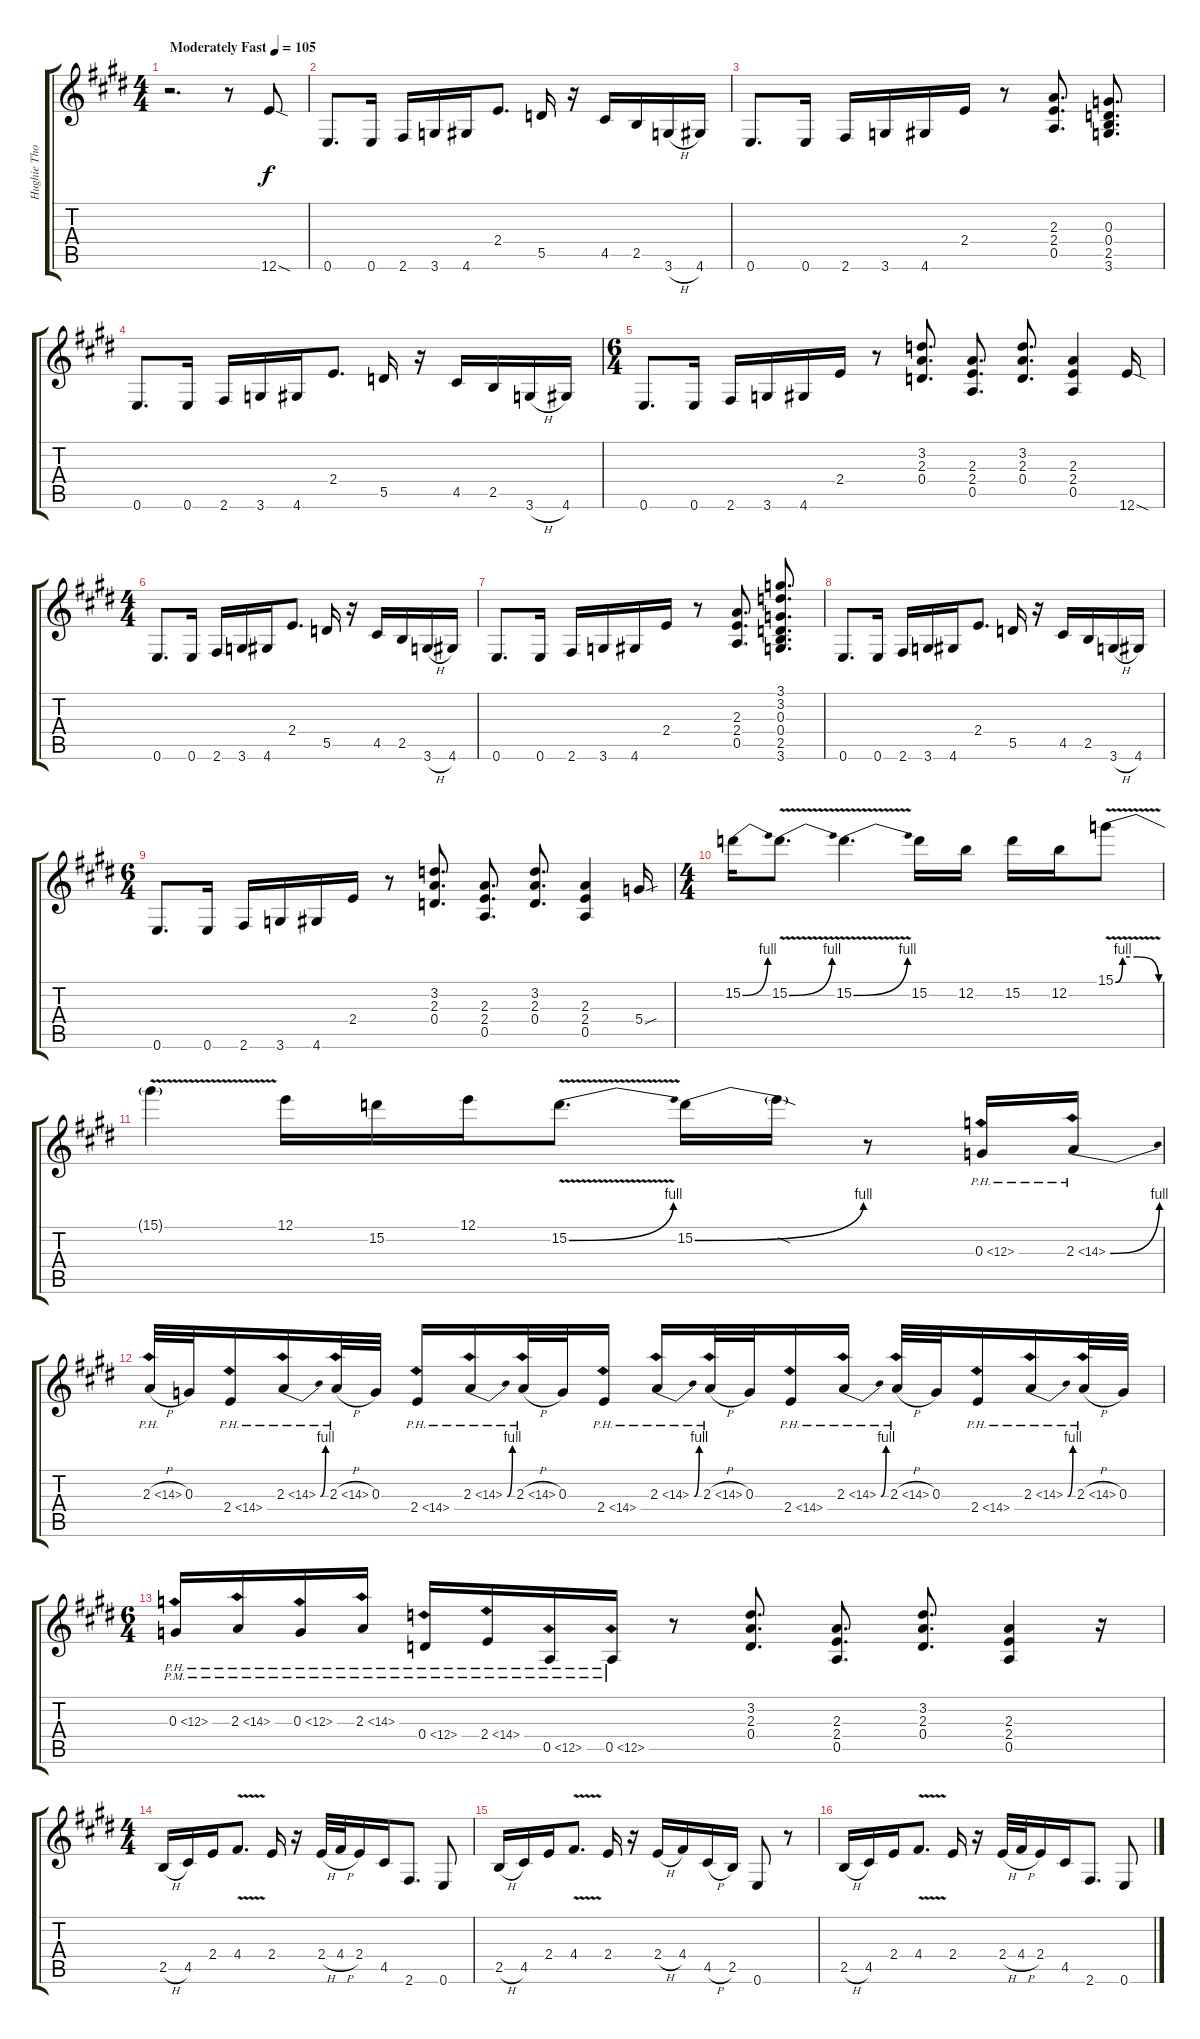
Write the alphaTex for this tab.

\track ("Hughie Thomasson Guitar" "Hughie Tho") {instrument overdrivenguitar}
\staff {score tabs}
\tuning (E4 B3 G3 D3 A2 E2) {hide}
\ts (4 4)
\tempo (105 "Moderately Fast")
\clef g2
\ks e
r.2{d dy f instrument overdrivenguitar} r.8 12.6{sod}.8 |
0.6.8{d} 0.6.16 2.6.16 3.6.16 4.6.16 2.4.8{d} 5.5.16 r.16 4.5.16 2.5.16 3.6{h}.16 4.6.16 |
0.6.8{d} 0.6.16 2.6.16 3.6.16 4.6.16 2.4.16 r.8 (2.3 2.4 0.5).8{d} (0.3 0.4 2.5 3.6).8{d} |
0.6.8{d} 0.6.16 2.6.16 3.6.16 4.6.16 2.4.8{d} 5.5.16 r.16 4.5.16 2.5.16 3.6{h}.16 4.6.16 |
\ts (6 4)
0.6.8{d} 0.6.16 2.6.16 3.6.16 4.6.16 2.4.16 r.8 (3.2 2.3 0.4).8{d} (2.3 2.4 0.5).8{d} (3.2 2.3 0.4).8{d} (2.3 2.4 0.5).4 12.6{sod}.16 |
\ts (4 4)
0.6.8{d} 0.6.16 2.6.16 3.6.16 4.6.16 2.4.8{d} 5.5.16 r.16 4.5.16 2.5.16 3.6{h}.16 4.6.16 |
0.6.8{d} 0.6.16 2.6.16 3.6.16 4.6.16 2.4.16 r.8 (2.3 2.4 0.5).8{d} (3.1 3.2 0.3 0.4 2.5 3.6).8{d} |
0.6.8{d} 0.6.16 2.6.16 3.6.16 4.6.16 2.4.8{d} 5.5.16 r.16 4.5.16 2.5.16 3.6{h}.16 4.6.16 |
\ts (6 4)
0.6.8{d} 0.6.16 2.6.16 3.6.16 4.6.16 2.4.16 r.8 (3.2 2.3 0.4).8{d} (2.3 2.4 0.5).8{d} (3.2 2.3 0.4).8{d} (2.3 2.4 0.5).4 5.4{sou}.16 |
\ts (4 4)
15.2{be (bend 0 0 60 4)}.16{volume 16 balance 8} 15.2{be (bend 0 0 60 4) v}.8{d} 15.2{be (bend 0 0 60 4) v}.4{d} 15.2.16 12.2.16 15.2.16 12.2.16 15.1{be (custom 0 0 10 4 20 4 30 4 60 0) v}.8 |
15.1{t}.4 12.1.16 15.2.16 12.1.16 15.2{be (bend 0 0 60 4) v}.8{d} 15.2{be (bend 0 0 60 4)}.16 15.2{sod t}.16 r.8 0.3{ph 12}.16 2.3{be (bend 0 0 60 4) ph 12}.16 |
2.3{ph 12 h}.32 0.3.32 2.4{ph 12}.16 2.3{be (bend 0 0 60 4) ph 12}.16 2.3{ph 12 h}.32 0.3.32 2.4{ph 12}.16 2.3{be (bend 0 0 60 4) ph 12}.16 2.3{ph 12 h}.32 0.3.32 2.4{ph 12}.16 2.3{be (bend 0 0 60 4) ph 12}.16 2.3{ph 12 h}.32 0.3.32 2.4{ph 12}.16 2.3{be (bend 0 0 60 4) ph 12}.16 2.3{ph 12 h}.32 0.3.32 2.4{ph 12}.16 2.3{be (bend 0 0 60 4) ph 12}.16 2.3{ph 12 h}.32 0.3.32 |
\ts (6 4)
0.3{ph 12 pm}.16 2.3{ph 12 pm}.16 0.3{ph 12 pm}.16 2.3{ph 12 pm}.16 0.4{ph 12 pm}.16 2.4{ph 12 pm}.16 0.5{ph 12 pm}.16 0.5{ph 12 pm}.16 r.8 (3.2 2.3 0.4).8{d volume 11 balance 8} (2.3 2.4 0.5).8{d} (3.2 2.3 0.4).8{d} (2.3 2.4 0.5).4 r.16 |
\ts (4 4)
2.5{h}.16{volume 11 balance 16} 4.5.16 2.4.16 4.4{v}.8{d} 2.4.16 r.16 2.4{h}.32 4.4{h}.32 2.4.16 4.5.16 2.6.8{d} 0.6.8 |
2.5{h}.16 4.5.16 2.4.16 4.4{v}.8{d} 2.4.16 r.16 2.4{h}.16 4.4.16 4.5{h}.16 2.5.16 0.6.8 r.8 |
2.5{h}.16 4.5.16 2.4.16 4.4{v}.8{d} 2.4.16 r.16 2.4{h}.32 4.4{h}.32 2.4.16 4.5.16 2.6.8{d} 0.6.8
